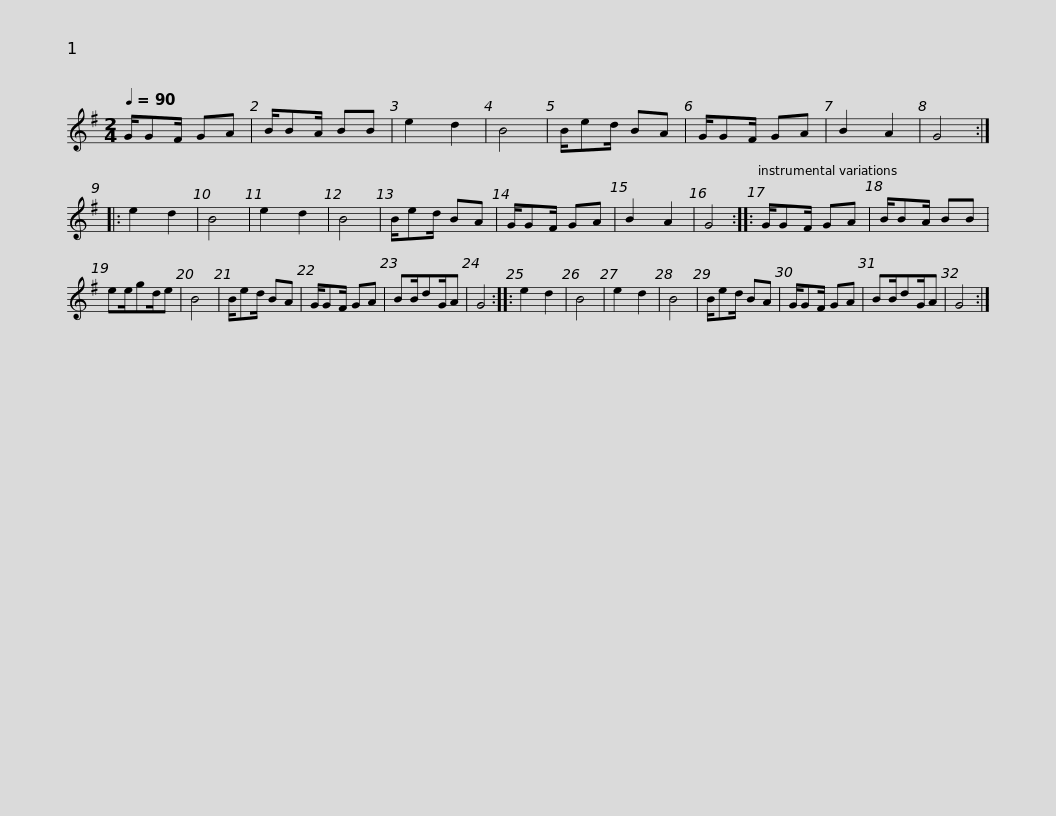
X:1
L:1/8
Q:1/4=90
M:2/4
I:linebreak $
K:Emin
V:1 treble
V:1
 G/GF/ GA | B/BA/ BB | e2 d2 | B4 | B/ed/ BA | %5
 G/GF/ GA | B2 A2 | G4 :: e2 d2 | B4 | %10
 e2 d2 | B4 | B/ed/ BA |$ G/GF/ GA | B2 A2 | %15
 G4 :: G/GF/ GA | B/BA/ BB | ee/gd/e | B4 | %20
 B/ed/ BA | G/GF/ GA | BB/dG/A | G4 ::$ e2 d2 | %25
 B4 | e2 d2 | B4 | B/ed/ BA | G/GF/ GA | %30
 BB/dG/A | G4 :| %32
